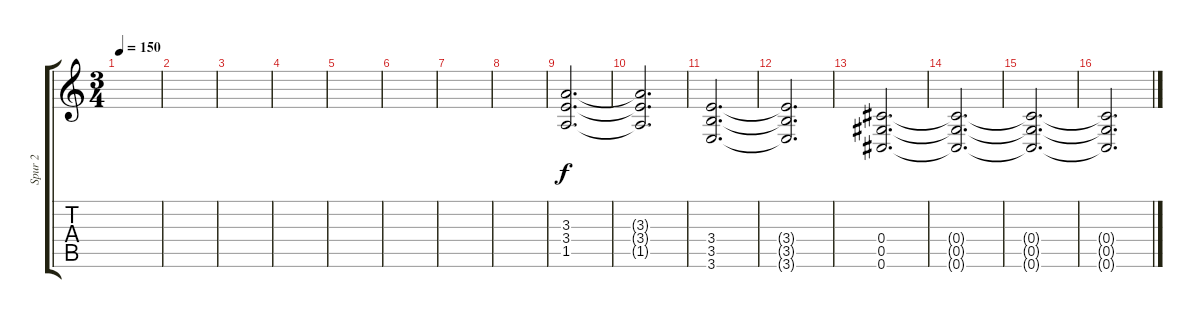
\track ("Spur 2" "Spur 2") {instrument distortionguitar}
\staff {score tabs}
\tuning (Eb4 Bb3 Gb3 Db3 Ab2 Db2) {hide}
\ts (3 4)
\tempo 150
\clef g2
\ks c
|
|
|
|
|
|
|
|
(3.3 3.4 1.5).2{d} |
(3.3{t} 3.4{t} 1.5{t}).2{d} |
(3.4 3.5 3.6).2{d} |
(3.4{t} 3.5{t} 3.6{t}).2{d} |
(0.4 0.5 0.6).2{d} |
(0.4{t} 0.5{t} 0.6{t}).2{d} |
(0.4{t} 0.5{t} 0.6{t}).2{d} |
(0.4{t} 0.5{t} 0.6{t}).2{d}
